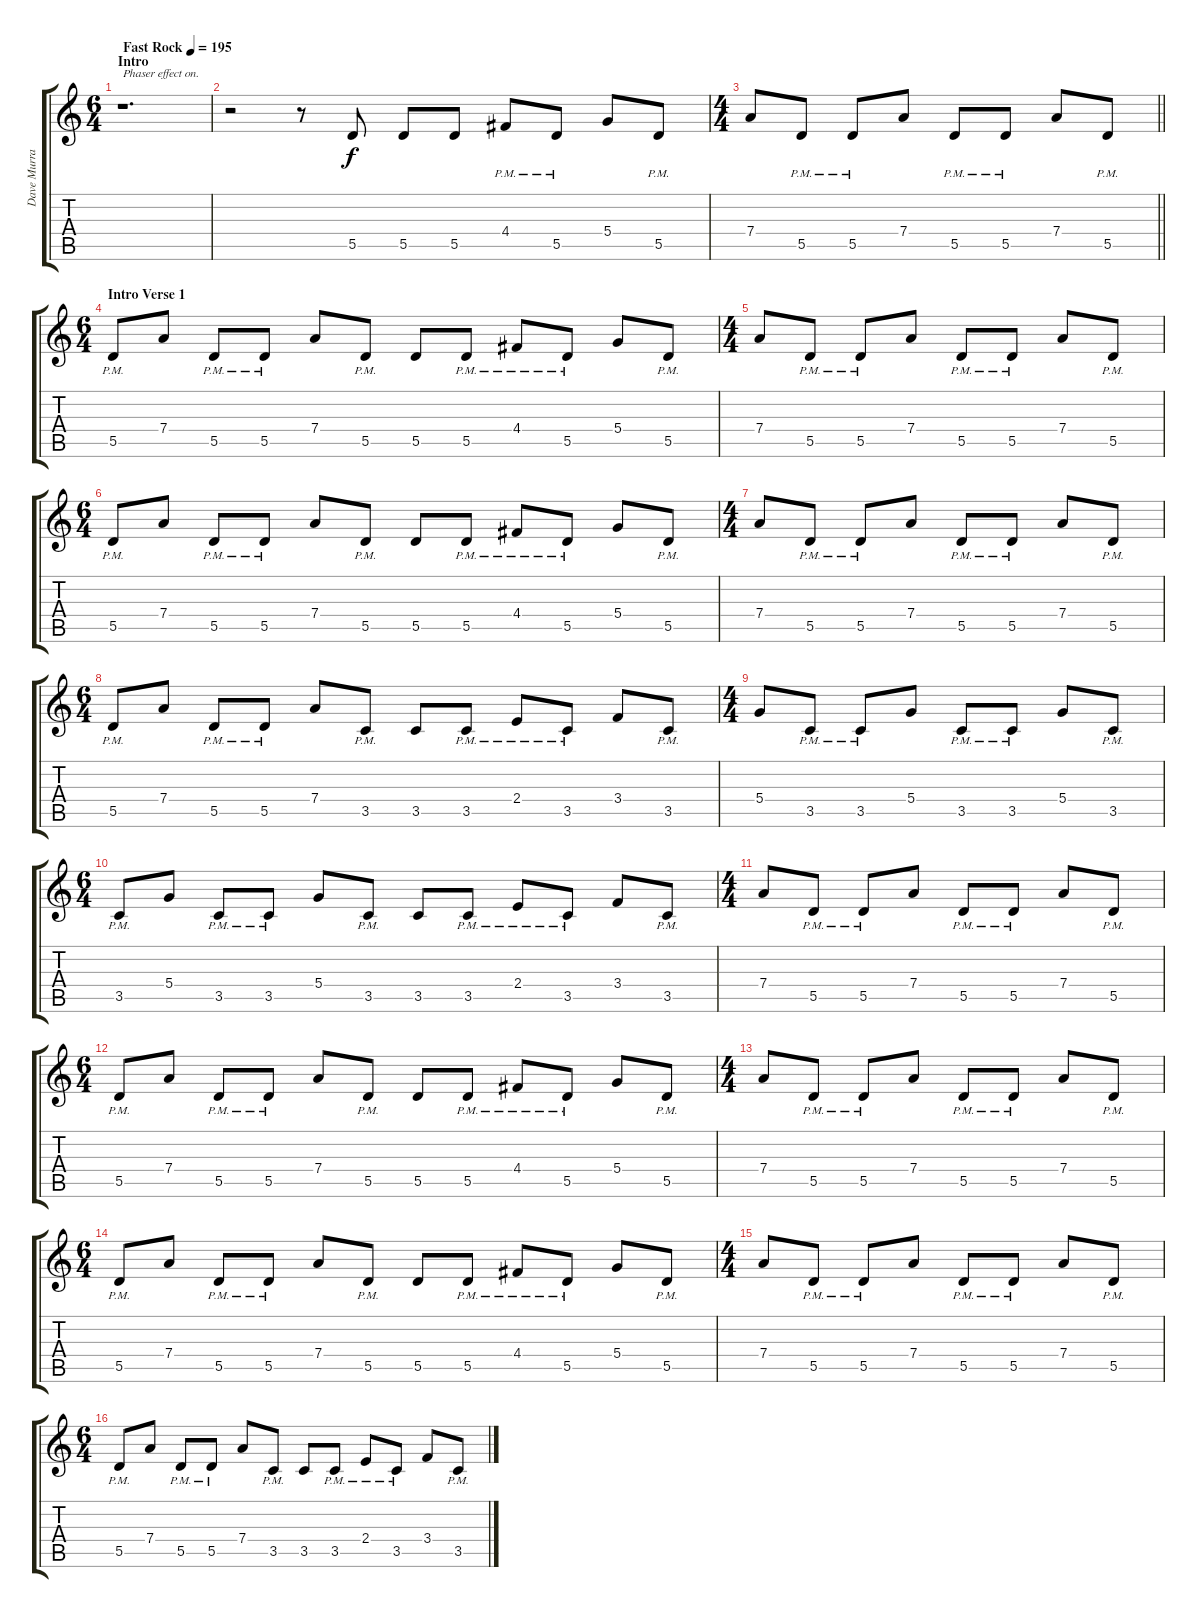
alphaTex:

\track ("Dave Murray" "Dave Murra") {instrument overdrivenguitar}
\staff {score tabs}
\tuning (E4 B3 G3 D3 A2 E2) {hide}
\ts (6 4)
\section ("" "Intro")
\tempo (195 "Fast Rock")
\clef g2
\ks c
r.1{d txt "Phaser effect on." dy f instrument overdrivenguitar} |
r.2 r.8 5.5.8 5.5.8 5.5.8 4.4{pm}.8 5.5{pm}.8 5.4.8 5.5{pm}.8 |
\ts (4 4)
\barLineRight lightlight
7.4.8 5.5{pm}.8 5.5{pm}.8 7.4.8 5.5{pm}.8 5.5{pm}.8 7.4.8 5.5{pm}.8 |
\ts (6 4)
\section ("" "Intro Verse 1")
5.5{pm}.8 7.4.8 5.5{pm}.8 5.5{pm}.8 7.4.8 5.5{pm}.8 5.5.8 5.5{pm}.8 4.4{pm}.8 5.5{pm}.8 5.4.8 5.5{pm}.8 |
\ts (4 4)
7.4.8 5.5{pm}.8 5.5{pm}.8 7.4.8 5.5{pm}.8 5.5{pm}.8 7.4.8 5.5{pm}.8 |
\ts (6 4)
5.5{pm}.8 7.4.8 5.5{pm}.8 5.5{pm}.8 7.4.8 5.5{pm}.8 5.5.8 5.5{pm}.8 4.4{pm}.8 5.5{pm}.8 5.4.8 5.5{pm}.8 |
\ts (4 4)
7.4.8 5.5{pm}.8 5.5{pm}.8 7.4.8 5.5{pm}.8 5.5{pm}.8 7.4.8 5.5{pm}.8 |
\ts (6 4)
5.5{pm}.8 7.4.8 5.5{pm}.8 5.5{pm}.8 7.4.8 3.5{pm}.8 3.5.8 3.5{pm}.8 2.4{pm}.8 3.5{pm}.8 3.4.8 3.5{pm}.8 |
\ts (4 4)
5.4.8 3.5{pm}.8 3.5{pm}.8 5.4.8 3.5{pm}.8 3.5{pm}.8 5.4.8 3.5{pm}.8 |
\ts (6 4)
3.5{pm}.8 5.4.8 3.5{pm}.8 3.5{pm}.8 5.4.8 3.5{pm}.8 3.5.8 3.5{pm}.8 2.4{pm}.8 3.5{pm}.8 3.4.8 3.5{pm}.8 |
\ts (4 4)
7.4.8 5.5{pm}.8 5.5{pm}.8 7.4.8 5.5{pm}.8 5.5{pm}.8 7.4.8 5.5{pm}.8 |
\ts (6 4)
5.5{pm}.8 7.4.8 5.5{pm}.8 5.5{pm}.8 7.4.8 5.5{pm}.8 5.5.8 5.5{pm}.8 4.4{pm}.8 5.5{pm}.8 5.4.8 5.5{pm}.8 |
\ts (4 4)
7.4.8 5.5{pm}.8 5.5{pm}.8 7.4.8 5.5{pm}.8 5.5{pm}.8 7.4.8 5.5{pm}.8 |
\ts (6 4)
5.5{pm}.8 7.4.8 5.5{pm}.8 5.5{pm}.8 7.4.8 5.5{pm}.8 5.5.8 5.5{pm}.8 4.4{pm}.8 5.5{pm}.8 5.4.8 5.5{pm}.8 |
\ts (4 4)
7.4.8 5.5{pm}.8 5.5{pm}.8 7.4.8 5.5{pm}.8 5.5{pm}.8 7.4.8 5.5{pm}.8 |
\ts (6 4)
5.5{pm}.8 7.4.8 5.5{pm}.8 5.5{pm}.8 7.4.8 3.5{pm}.8 3.5.8 3.5{pm}.8 2.4{pm}.8 3.5{pm}.8 3.4.8 3.5{pm}.8
